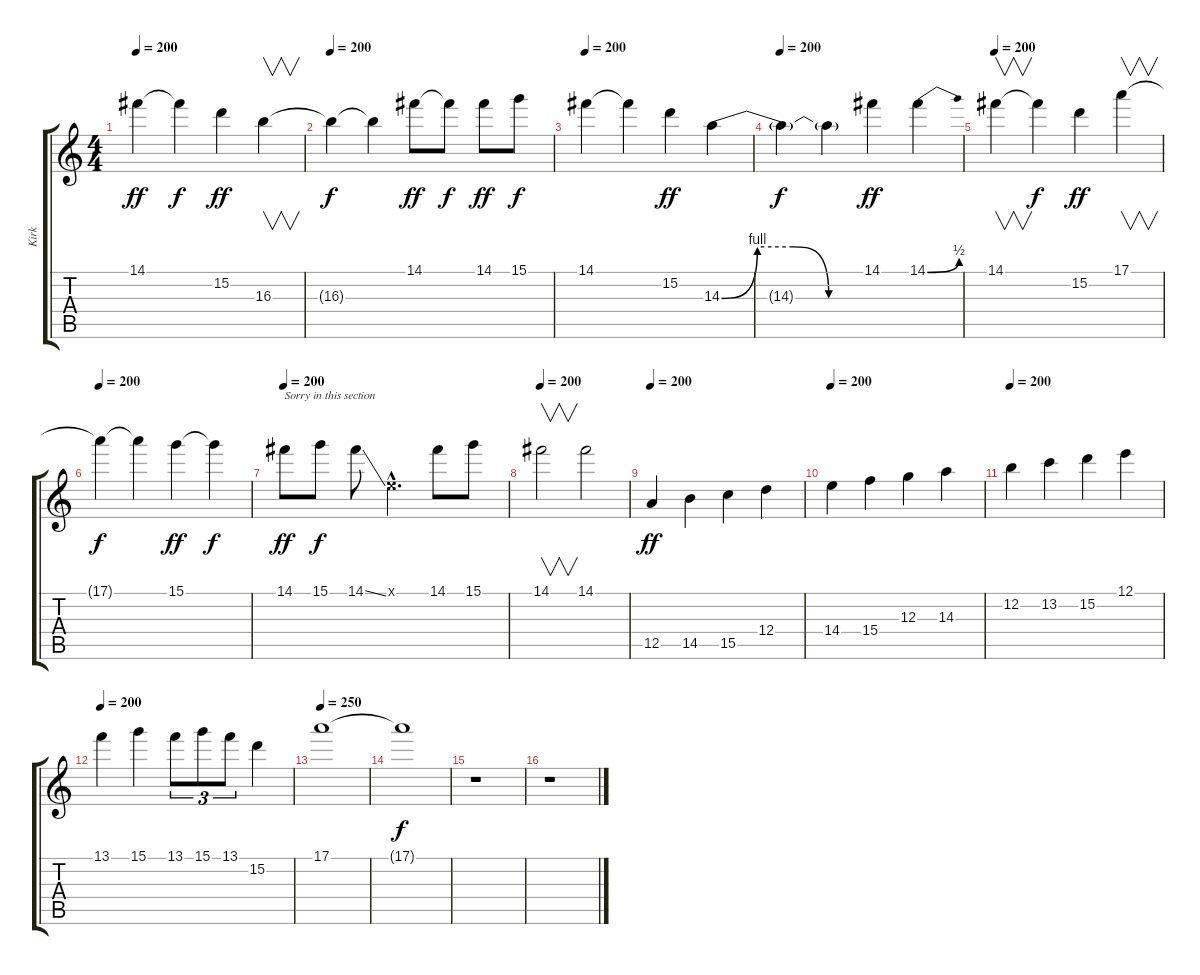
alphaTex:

\track ("Kirk" "Kirk") {instrument distortionguitar}
\staff {score tabs}
\tuning (E4 B3 G3 D3 A2 E2) {hide}
\ts (4 4)
\tempo 200
\clef g2
\ks c
14.1.4{dy ff} 14.1{t}.4{dy f} 15.2.4{dy ff} 16.3.4{v} |
\tempo 200
16.3{t}.4{dy f} 16.3{t}.4 14.1.8{dy ff} 14.1{t}.8{dy f} 14.1.8{dy ff} 15.1.8{dy f} |
\tempo 200
14.1.4 14.1{t}.4 15.2.4{dy ff} 14.3{be (custom 0 0 15 4 30 4 45 0 60 0)}.4 |
\tempo 200
14.3{t}.4{dy f} 14.3{t}.4 14.1.4{dy ff} 14.1{be (bend 0 0 60 2)}.4 |
\tempo 200
14.1.4{v} 14.1{t}.4{dy f} 15.2.4{dy ff} 17.1.4{v} |
\tempo 200
17.1{t}.4{dy f} 17.1{t}.4 15.1.4{dy ff} 15.1{t}.4{dy f} |
\tempo 200
14.1.8{txt "Sorry in this section" dy ff} 15.1.8{dy f} 14.1{ss}.8 0.1{hac x}.4{d} 14.1.8 15.1.8 |
\tempo 200
14.1.2{v} 14.1.2 |
\tempo 200
12.5.4{dy ff} 14.5.4 15.5.4 12.4.4 |
\tempo 200
14.4.4 15.4.4 12.3.4 14.3.4 |
\tempo 200
12.2.4 13.2.4 15.2.4 12.1.4 |
\tempo 200
13.1.4 15.1.4 13.1.8{tu (3 2)} 15.1.8{tu (3 2)} 13.1.8{tu (3 2)} 15.2.4 |
\tempo 250
17.1.1 |
17.1{t}.1{dy f} |
r.1 |
r.1
